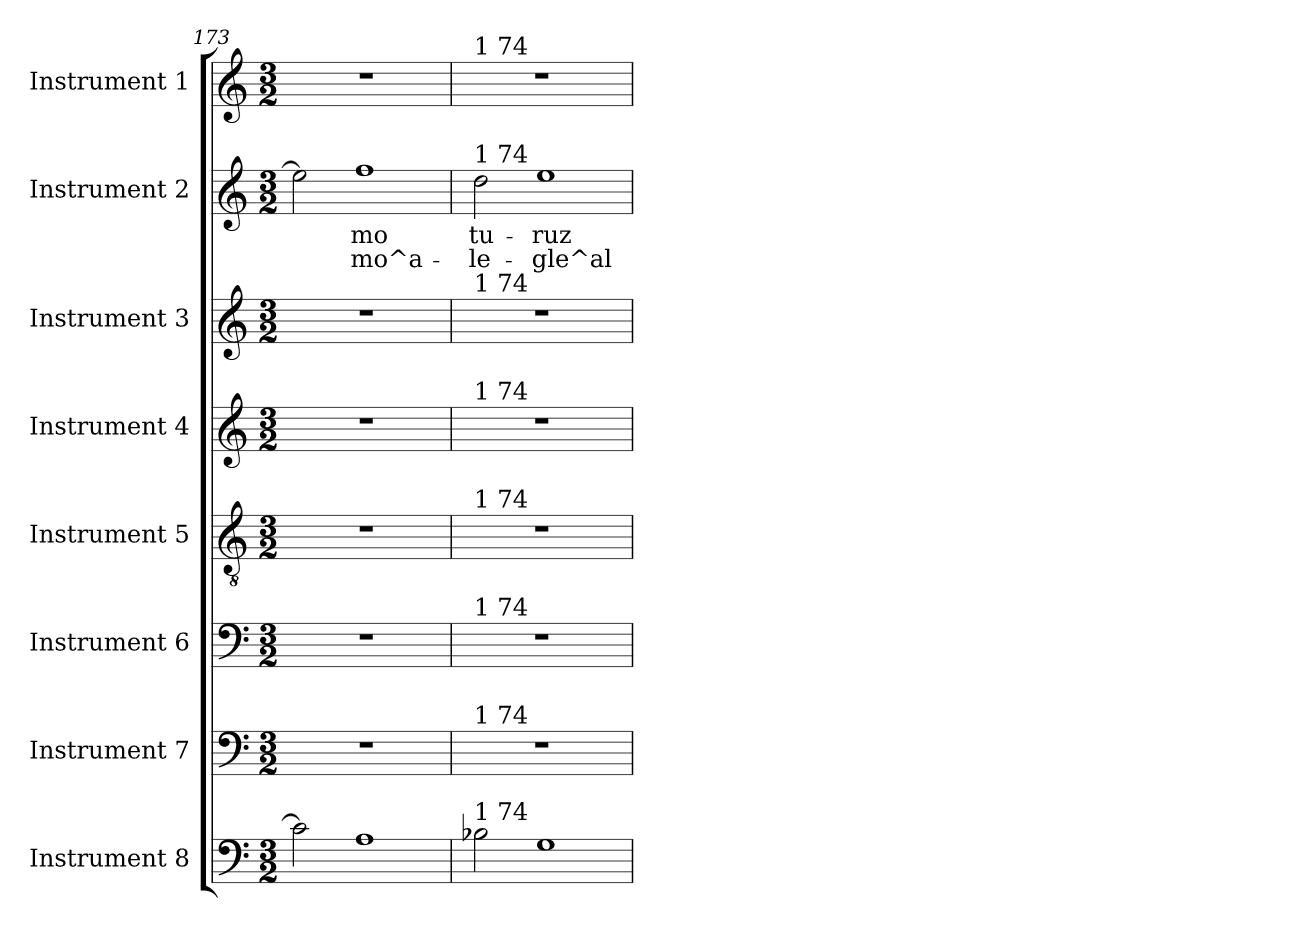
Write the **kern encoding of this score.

**kern	**kern	**kern	**kern	**kern	**kern	**kern	**text	**text	**kern
*part8	*part7	*part6	*part5	*part4	*part3	*part2	*part2	*part2	*part1
*staff8	*staff7	*staff6	*staff5	*staff4	*staff3	*staff2	*staff2	*staff2	*staff1
*I"Instrument 8	*I"Instrument 7	*I"Instrument 6	*I"Instrument 5	*I"Instrument 4	*I"Instrument 3	*I"Instrument 2	*	*	*I"Instrument 1
*clefF4	*clefF4	*clefF4	*clefGv2	*clefG2	*clefG2	*clefG2	*	*	*clefG2
*k[]	*k[]	*k[]	*k[]	*k[]	*k[]	*k[]	*	*	*k[]
*C:	*C:	*C:	*C:	*C:	*C:	*C:	*	*	*C:
*M3/2	*M3/2	*M3/2	*M3/2	*M3/2	*M3/2	*M3/2	*	*	*M3/2
=173	=173	=173	=173	=173	=173	=173	=173	=173	=173
!	!	!	!	!	!	!	!LO:LY:b:rj	!LO:LY:b:rj	!
2c\]	1.r	1.r	1.r	1.r	1.r	2ee\]	--	-	1.r
!	!	!	!	!	!	!	!LO:LY:b:rj	!LO:LY:b:rj	!
1A	.	.	.	.	.	1ff	mo	mo^a-	.
!!LO:PB:g=z
=174	=174	=174	=174	=174	=174	=174	=174	=174	=174
!	!	!	!	!	!	!	!	!	!LO:TX:a:t=1 74
!	!	!	!	!	!	!LO:TX:a:t=1 74	!	!	!
!	!	!	!	!	!LO:TX:a:t=1 74	!	!	!	!
!	!	!	!	!LO:TX:a:t=1 74	!	!	!	!	!
!	!	!	!LO:TX:a:t=1 74	!	!	!	!	!	!
!	!	!LO:TX:a:t=1 74	!	!	!	!	!	!	!
!	!LO:TX:a:t=1 74	!	!	!	!	!	!	!	!
!LO:TX:a:t=1 74	!	!	!	!	!	!	!	!	!
!	!	!	!	!	!	!	!LO:LY:b:rj	!LO:LY:b:rj	!
2B-X\	1.r	1.r	1.r	1.r	1.r	2dd\	-tu-	-le-	1.r
!	!	!	!	!	!	!	!LO:LY:b:rj	!LO:LY:b:rj	!
1G	.	.	.	.	.	1ee	-ruz	gle^al	.
=	=	=	=	=	=	=	=	=	=
*-	*-	*-	*-	*-	*-	*-	*-	*-	*-
